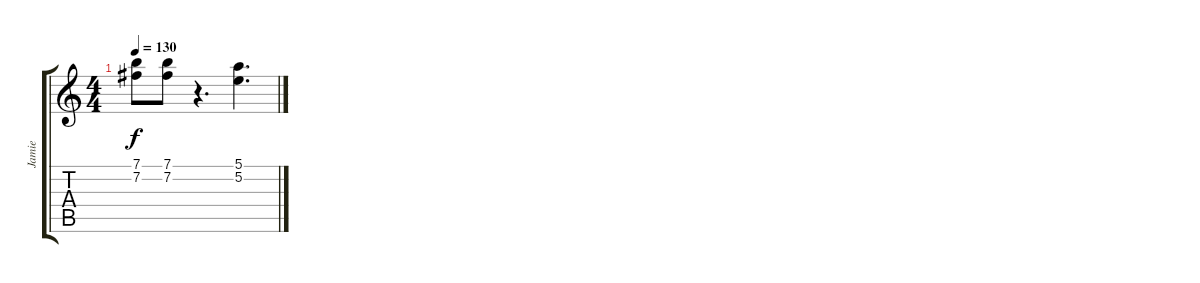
\track ("Jamie" "Jamie") {instrument electricguitarclean}
\staff {score tabs}
\tuning (E4 B3 G3 D3 A2 E2) {hide}
\ts (4 4)
\tempo 130
\clef g2
\ks c
(7.1 7.2).8{dy f} (7.1 7.2).8 r.4{d} (5.1 5.2).4{d}
